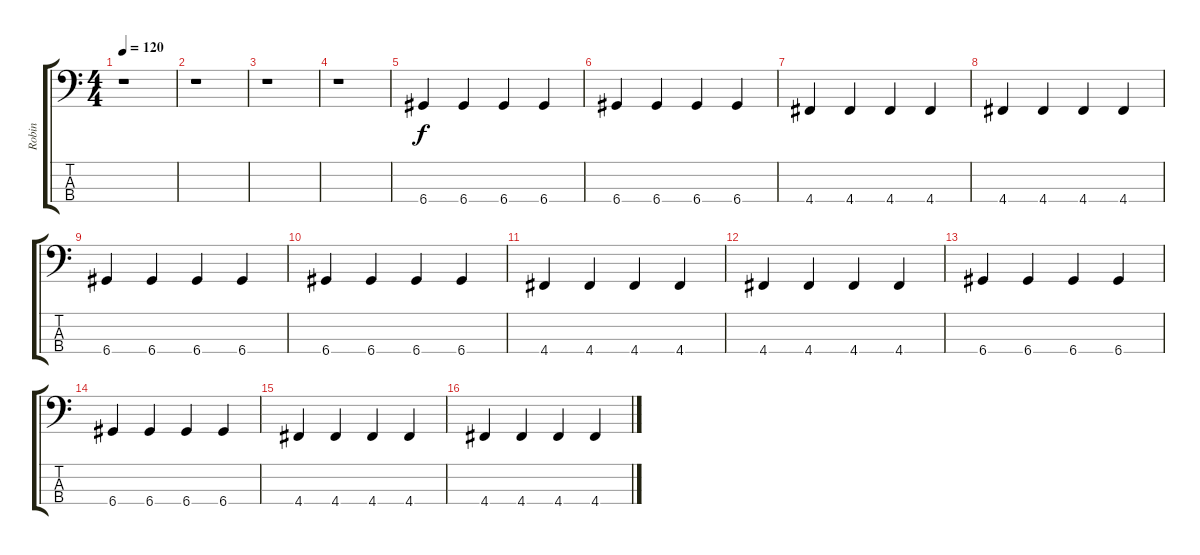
\track ("Robin" "Robin") {instrument electricbasspick}
\staff {score tabs}
\tuning (G2 D2 A1 D1) {hide}
\ts (4 4)
\tempo 120
\clef f4
\ks c
r.1{dy f instrument electricbasspick} |
r.1 |
r.1 |
r.1 |
6.4.4 6.4.4 6.4.4 6.4.4 |
6.4.4 6.4.4 6.4.4 6.4.4 |
4.4.4 4.4.4 4.4.4 4.4.4 |
4.4.4 4.4.4 4.4.4 4.4.4 |
6.4.4 6.4.4 6.4.4 6.4.4 |
6.4.4 6.4.4 6.4.4 6.4.4 |
4.4.4 4.4.4 4.4.4 4.4.4 |
4.4.4 4.4.4 4.4.4 4.4.4 |
6.4.4 6.4.4 6.4.4 6.4.4 |
6.4.4 6.4.4 6.4.4 6.4.4 |
4.4.4 4.4.4 4.4.4 4.4.4 |
4.4.4 4.4.4 4.4.4 4.4.4
